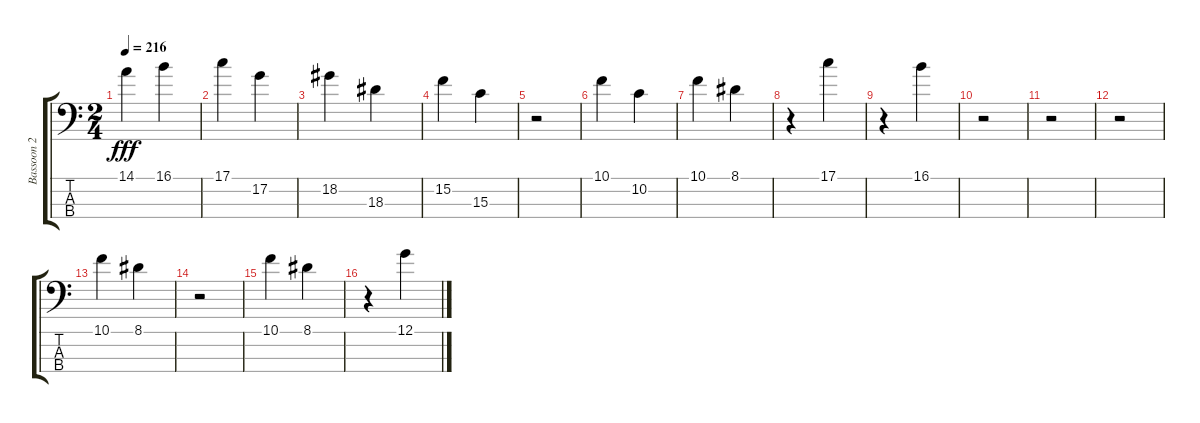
\track ("Bassoon 2" "Bassoon 2") {instrument acousticguitarnylon}
\staff {score tabs}
\tuning (G2 D2 A1 E1) {hide}
\ts (2 4)
\tempo 216
\clef f4
\ks c
14.1.4{dy fff} 16.1.4 |
17.1.4 17.2.4 |
18.2.4 18.3.4 |
15.2.4 15.3.4 |
r.2 |
10.1.4 10.2.4 |
10.1.4 8.1.4 |
r.4 17.1.4 |
r.4 16.1.4 |
r.2 |
r.2 |
r.2 |
10.1.4 8.1.4 |
r.2 |
10.1.4 8.1.4 |
r.4 12.1.4
